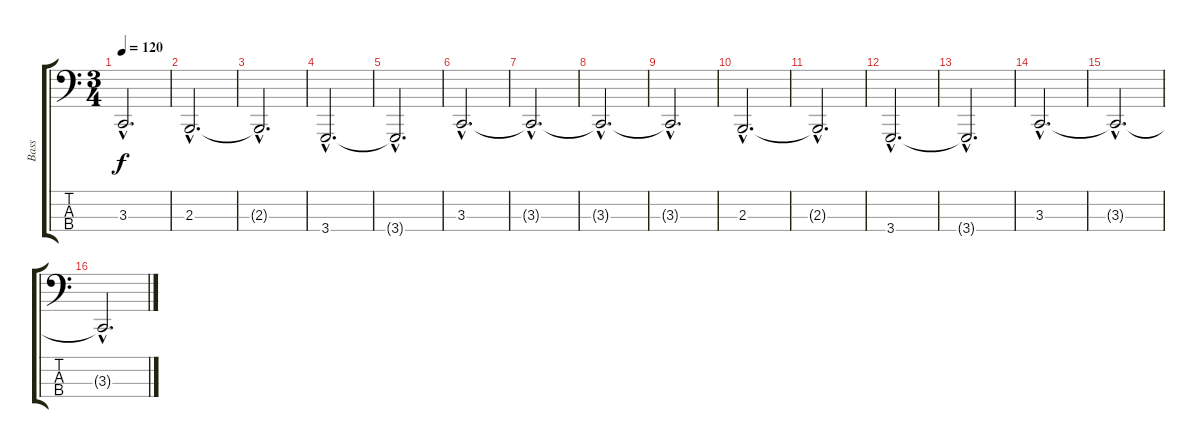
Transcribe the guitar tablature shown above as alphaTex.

\track ("Bass" "Bass") {instrument slapbass2}
\staff {score tabs}
\tuning (G2 D2 A0 E0) {hide}
\ts (3 4)
\tempo 120
\clef f4
\ks c
3.3{hac t}.2{d dy f} |
2.3{hac}.2{d} |
2.3{hac t}.2{d} |
3.4{hac}.2{d} |
3.4{hac t}.2{d} |
3.3{hac}.2{d} |
3.3{hac t}.2{d} |
3.3{hac t}.2{d} |
3.3{hac t}.2{d} |
2.3{hac}.2{d} |
2.3{hac t}.2{d} |
3.4{hac}.2{d} |
3.4{hac t}.2{d} |
3.3{hac}.2{d} |
3.3{hac t}.2{d} |
3.3{hac t}.2{d}
